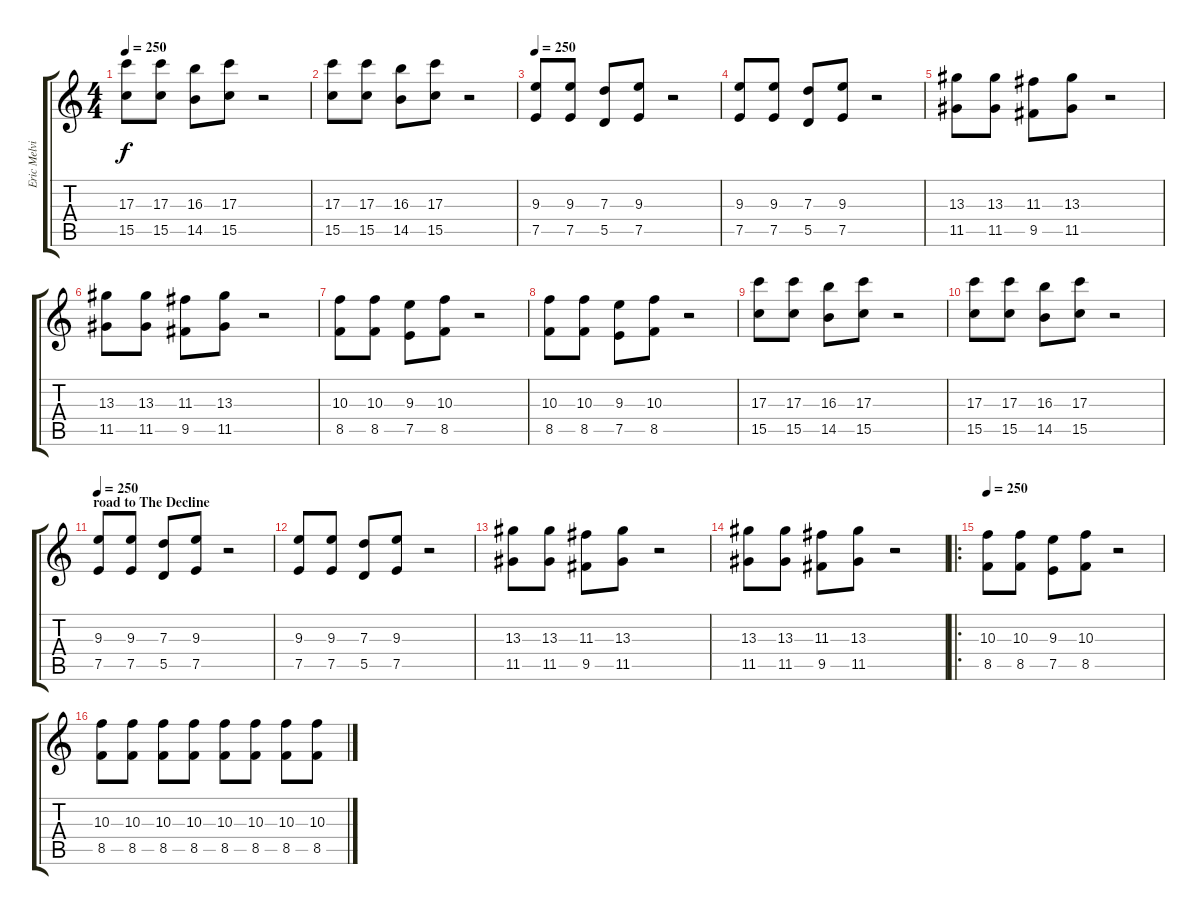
\track ("Eric Melvin" "Eric Melvi") {instrument distortionguitar}
\staff {score tabs}
\tuning (E4 B3 G3 D3 A2 E2) {hide}
\ts (4 4)
\tempo 250
\clef g2
\ks c
(17.3 15.5).8{dy f} (17.3 15.5).8 (16.3 14.5).8 (17.3 15.5).8 r.2 |
(17.3 15.5).8 (17.3 15.5).8 (16.3 14.5).8 (17.3 15.5).8 r.2 |
\tempo 250
(9.3 7.5).8 (9.3 7.5).8 (7.3 5.5).8 (9.3 7.5).8 r.2 |
(9.3 7.5).8 (9.3 7.5).8 (7.3 5.5).8 (9.3 7.5).8 r.2 |
(13.3 11.5).8 (13.3 11.5).8 (11.3 9.5).8 (13.3 11.5).8 r.2 |
(13.3 11.5).8 (13.3 11.5).8 (11.3 9.5).8 (13.3 11.5).8 r.2 |
(10.3 8.5).8{volume 14 instrument distortionguitar} (10.3 8.5).8 (9.3 7.5).8 (10.3 8.5).8 r.2 |
(10.3 8.5).8 (10.3 8.5).8 (9.3 7.5).8 (10.3 8.5).8 r.2 |
(17.3 15.5).8 (17.3 15.5).8 (16.3 14.5).8 (17.3 15.5).8 r.2 |
(17.3 15.5).8 (17.3 15.5).8 (16.3 14.5).8 (17.3 15.5).8 r.2 |
\section ("" "road to The Decline")
\tempo 250
(9.3 7.5).8 (9.3 7.5).8 (7.3 5.5).8 (9.3 7.5).8 r.2 |
(9.3 7.5).8 (9.3 7.5).8 (7.3 5.5).8 (9.3 7.5).8 r.2 |
(13.3 11.5).8 (13.3 11.5).8 (11.3 9.5).8 (13.3 11.5).8 r.2 |
(13.3 11.5).8 (13.3 11.5).8 (11.3 9.5).8 (13.3 11.5).8 r.2 |
\ro
\tempo 250
(10.3 8.5).8 (10.3 8.5).8 (9.3 7.5).8 (10.3 8.5).8 r.2 |
(10.3 8.5).8 (10.3 8.5).8 (10.3 8.5).8 (10.3 8.5).8 (10.3 8.5).8 (10.3 8.5).8 (10.3 8.5).8 (10.3 8.5).8
